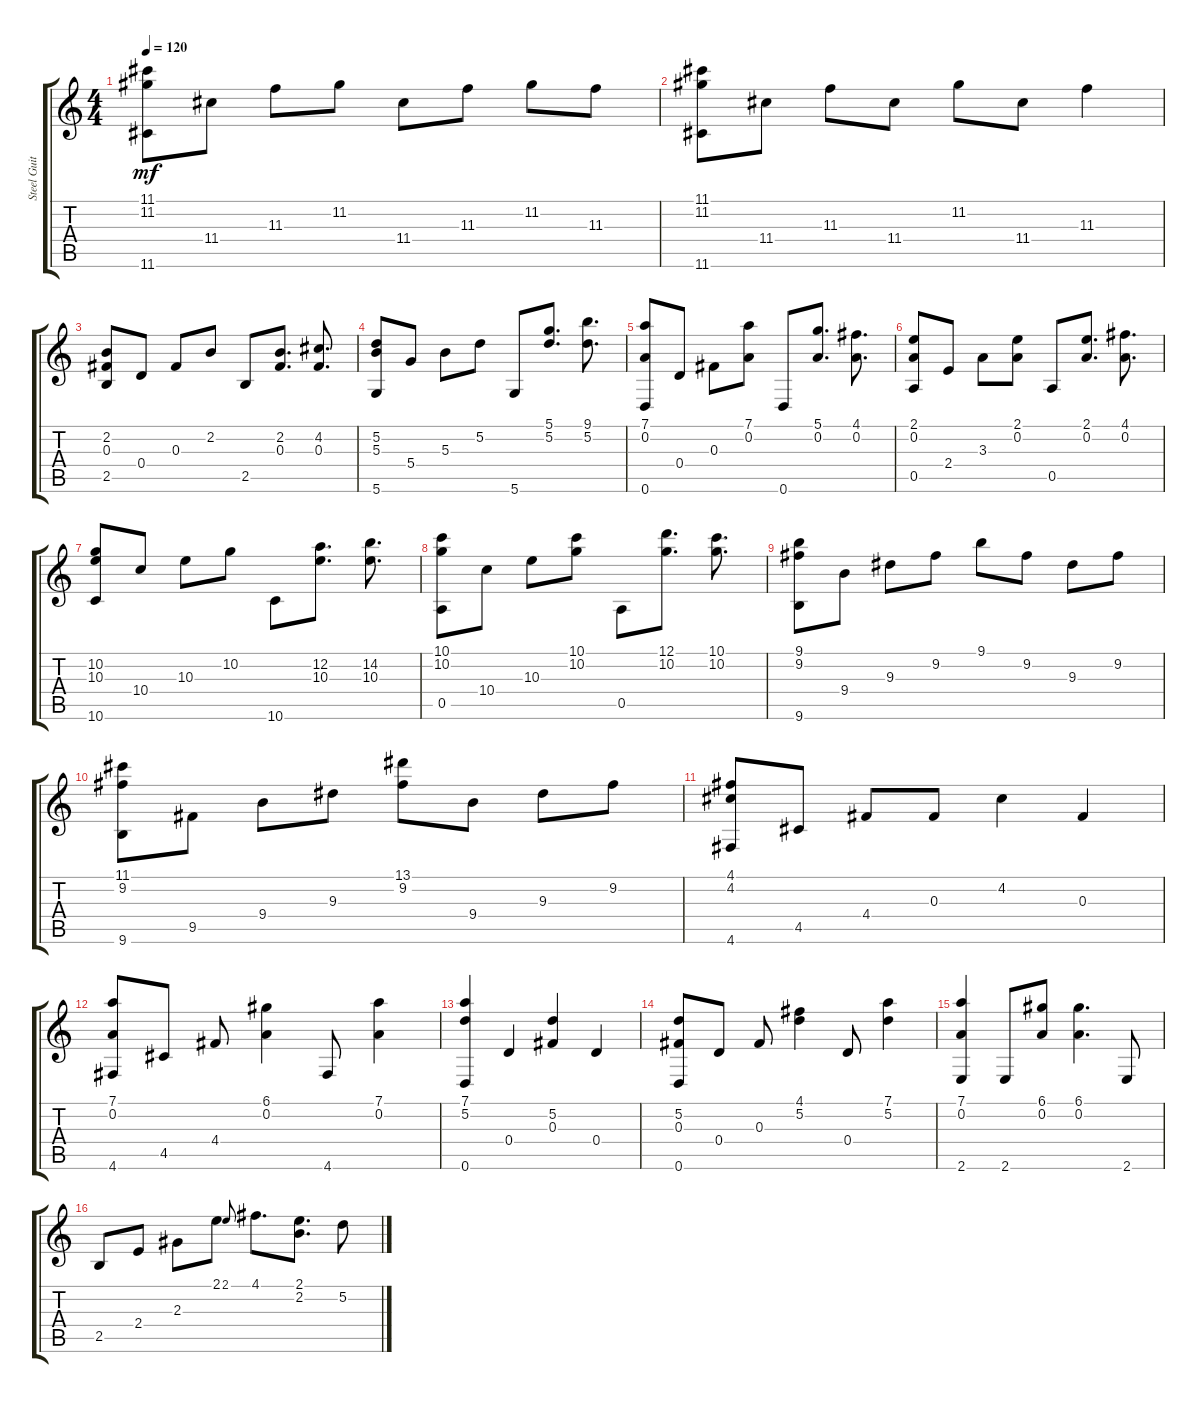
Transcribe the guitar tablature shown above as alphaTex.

\track ("Steel Guitar" "Steel Guit") {instrument acousticguitarsteel}
\staff {score tabs}
\tuning (D4 A3 Gb3 D3 A2 D2) {hide}
\ts (4 4)
\tempo 120
\clef g2
\ks c
(11.1 11.2 11.6).8{dy mf} 11.4.8 11.3.8 11.2.8 11.4.8 11.3.8 11.2.8 11.3.8 |
(11.1 11.2 11.6).8 11.4.8 11.3.8 11.4.8 11.2.8 11.4.8 11.3.4 |
(2.2 0.3 2.5).8 0.4.8 0.3.8 2.2.8 2.5.8 (2.2 0.3).8{d} (4.2 0.3).8{d} |
(5.2 5.3 5.6).8 5.4.8 5.3.8 5.2.8 5.6.8 (5.1 5.2).8{d} (9.1 5.2).8{d} |
(7.1 0.2 0.6).8 0.4.8 0.3.8 (7.1 0.2).8 0.6.8 (5.1 0.2).8{d} (4.1 0.2).8{d} |
(2.1 0.2 0.5).8 2.4.8 3.3.8 (2.1 0.2).8 0.5.8 (2.1 0.2).8{d} (4.1 0.2).8{d} |
(10.2 10.3 10.6).8 10.4.8 10.3.8 10.2.8 10.6.8 (12.2 10.3).8{d} (14.2 10.3).8{d} |
(10.1 10.2 0.5).8 10.4.8 10.3.8 (10.1 10.2).8 0.5.8 (12.1 10.2).8{d} (10.1 10.2).8{d} |
(9.1 9.2 9.6).8 9.4.8 9.3.8 9.2.8 9.1.8 9.2.8 9.3.8 9.2.8 |
(11.1 9.2 9.6).8 9.5.8 9.4.8 9.3.8 (13.1 9.2).8 9.4.8 9.3.8 9.2.8 |
(4.1 4.2 4.6).8 4.5.8 4.4.8 0.3.8 4.2.4 0.3.4 |
(7.1 0.2 4.6).8 4.5.8 4.4.8 (6.1 0.2).4 4.6.8 (7.1 0.2).4 |
(7.1 5.2 0.6).4 0.4.4 (5.2 0.3).4 0.4.4 |
(5.2 0.3 0.6).8 0.4.8 0.3.8 (4.1 5.2).4 0.4.8 (7.1 5.2).4 |
(7.1 0.2 2.6).4 2.6.8 (6.1 0.2).8 (6.1 0.2).4{d} 2.6.8 |
2.5.8 2.4.8 2.3.8 2.1.8 2.1.8{gr onbeat} 4.1.8{d} (2.1 2.2).8{d} 5.2.8
